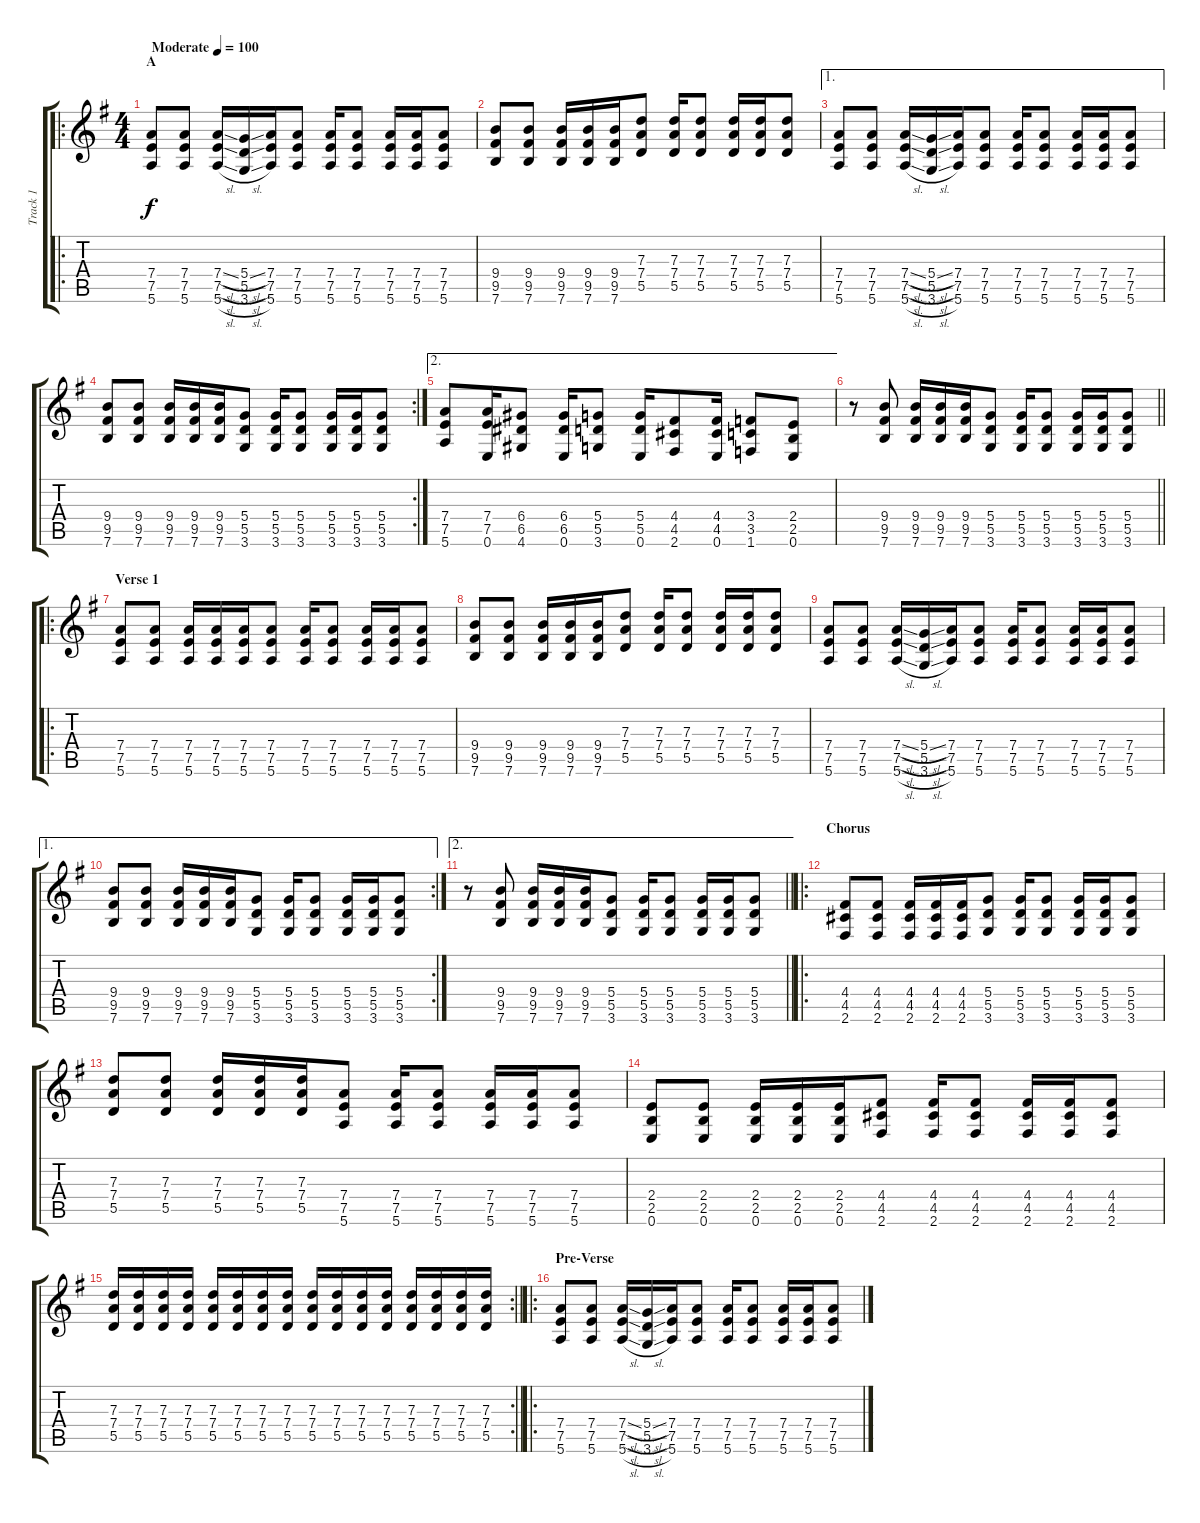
\track ("Track 1" "Track 1") {instrument distortionguitar}
\staff {score tabs}
\tuning (E4 B3 G3 D3 A2 E2) {hide}
\ro
\ts (4 4)
\section ("" "A")
\tempo (100 "Moderate")
\clef g2
\ks g
(7.4 7.5 5.6).8{dy f instrument distortionguitar} (7.4 7.5 5.6).8 (7.4{sl} 7.5{sl} 5.6{sl}).16 (5.4{sl} 5.5{sl} 3.6{sl}).16 (7.4 7.5 5.6).16 (7.4 7.5 5.6).8 (7.4 7.5 5.6).16 (7.4 7.5 5.6).8 (7.4 7.5 5.6).16 (7.4 7.5 5.6).16 (7.4 7.5 5.6).8 |
(9.4 9.5 7.6).8 (9.4 9.5 7.6).8 (9.4 9.5 7.6).16 (9.4 9.5 7.6).16 (9.4 9.5 7.6).16 (7.3 7.4 5.5).8 (7.3 7.4 5.5).16 (7.3 7.4 5.5).8 (7.3 7.4 5.5).16 (7.3 7.4 5.5).16 (7.3 7.4 5.5).8 |
\ae 1
(7.4 7.5 5.6).8 (7.4 7.5 5.6).8 (7.4{sl} 7.5{sl} 5.6{sl}).16 (5.4{sl} 5.5{sl} 3.6{sl}).16 (7.4 7.5 5.6).16 (7.4 7.5 5.6).8 (7.4 7.5 5.6).16 (7.4 7.5 5.6).8 (7.4 7.5 5.6).16 (7.4 7.5 5.6).16 (7.4 7.5 5.6).8 |
\rc 2
(9.4 9.5 7.6).8 (9.4 9.5 7.6).8 (9.4 9.5 7.6).16 (9.4 9.5 7.6).16 (9.4 9.5 7.6).16 (5.4 5.5 3.6).8 (5.4 5.5 3.6).16 (5.4 5.5 3.6).8 (5.4 5.5 3.6).16 (5.4 5.5 3.6).16 (5.4 5.5 3.6).8 |
\ae 2
(7.4 7.5 5.6).8 (7.4 7.5 0.6).16 (6.4 6.5 4.6).8 (6.4 6.5 0.6).16 (5.4 5.5 3.6).8 (5.4 5.5 0.6).16 (4.4 4.5 2.6).8 (4.4 4.5 0.6).16 (3.4 3.5 1.6).8 (2.4 2.5 0.6).8 |
\barLineRight lightlight
r.8 (9.4 9.5 7.6).8 (9.4 9.5 7.6).16 (9.4 9.5 7.6).16 (9.4 9.5 7.6).16 (5.4 5.5 3.6).8 (5.4 5.5 3.6).16 (5.4 5.5 3.6).8 (5.4 5.5 3.6).16 (5.4 5.5 3.6).16 (5.4 5.5 3.6).8 |
\ro
\section ("" "Verse 1")
(7.4 7.5 5.6).8 (7.4 7.5 5.6).8 (7.4 7.5 5.6).16 (7.4 7.5 5.6).16 (7.4 7.5 5.6).16 (7.4 7.5 5.6).8 (7.4 7.5 5.6).16 (7.4 7.5 5.6).8 (7.4 7.5 5.6).16 (7.4 7.5 5.6).16 (7.4 7.5 5.6).8 |
(9.4 9.5 7.6).8 (9.4 9.5 7.6).8 (9.4 9.5 7.6).16 (9.4 9.5 7.6).16 (9.4 9.5 7.6).16 (7.3 7.4 5.5).8 (7.3 7.4 5.5).16 (7.3 7.4 5.5).8 (7.3 7.4 5.5).16 (7.3 7.4 5.5).16 (7.3 7.4 5.5).8 |
(7.4 7.5 5.6).8 (7.4 7.5 5.6).8 (7.4{sl} 7.5{sl} 5.6{sl}).16 (5.4{sl} 5.5{sl} 3.6{sl}).16 (7.4 7.5 5.6).16 (7.4 7.5 5.6).8 (7.4 7.5 5.6).16 (7.4 7.5 5.6).8 (7.4 7.5 5.6).16 (7.4 7.5 5.6).16 (7.4 7.5 5.6).8 |
\ae 1
\rc 2
(9.4 9.5 7.6).8 (9.4 9.5 7.6).8 (9.4 9.5 7.6).16 (9.4 9.5 7.6).16 (9.4 9.5 7.6).16 (5.4 5.5 3.6).8 (5.4 5.5 3.6).16 (5.4 5.5 3.6).8 (5.4 5.5 3.6).16 (5.4 5.5 3.6).16 (5.4 5.5 3.6).8 |
\ae 2
\barLineRight lightlight
r.8 (9.4 9.5 7.6).8 (9.4 9.5 7.6).16 (9.4 9.5 7.6).16 (9.4 9.5 7.6).16 (5.4 5.5 3.6).8 (5.4 5.5 3.6).16 (5.4 5.5 3.6).8 (5.4 5.5 3.6).16 (5.4 5.5 3.6).16 (5.4 5.5 3.6).8 |
\ro
\section ("" "Chorus")
(4.4 4.5 2.6).8 (4.4 4.5 2.6).8 (4.4 4.5 2.6).16 (4.4 4.5 2.6).16 (4.4 4.5 2.6).16 (5.4 5.5 3.6).8 (5.4 5.5 3.6).16 (5.4 5.5 3.6).8 (5.4 5.5 3.6).16 (5.4 5.5 3.6).16 (5.4 5.5 3.6).8 |
(7.3 7.4 5.5).8 (7.3 7.4 5.5).8 (7.3 7.4 5.5).16 (7.3 7.4 5.5).16 (7.3 7.4 5.5).16 (7.4 7.5 5.6).8 (7.4 7.5 5.6).16 (7.4 7.5 5.6).8 (7.4 7.5 5.6).16 (7.4 7.5 5.6).16 (7.4 7.5 5.6).8 |
(2.4 2.5 0.6).8 (2.4 2.5 0.6).8 (2.4 2.5 0.6).16 (2.4 2.5 0.6).16 (2.4 2.5 0.6).16 (4.4 4.5 2.6).8 (4.4 4.5 2.6).16 (4.4 4.5 2.6).8 (4.4 4.5 2.6).16 (4.4 4.5 2.6).16 (4.4 4.5 2.6).8 |
\rc 2
\barLineRight lightlight
(7.3 7.4 5.5).16 (7.3 7.4 5.5).16 (7.3 7.4 5.5).16 (7.3 7.4 5.5).16 (7.3 7.4 5.5).16 (7.3 7.4 5.5).16 (7.3 7.4 5.5).16 (7.3 7.4 5.5).16 (7.3 7.4 5.5).16 (7.3 7.4 5.5).16 (7.3 7.4 5.5).16 (7.3 7.4 5.5).16 (7.3 7.4 5.5).16 (7.3 7.4 5.5).16 (7.3 7.4 5.5).16 (7.3 7.4 5.5).16 |
\ro
\section ("" "Pre-Verse")
(7.4 7.5 5.6).8 (7.4 7.5 5.6).8 (7.4{sl} 7.5{sl} 5.6{sl}).16 (5.4{sl} 5.5{sl} 3.6{sl}).16 (7.4 7.5 5.6).16 (7.4 7.5 5.6).8 (7.4 7.5 5.6).16 (7.4 7.5 5.6).8 (7.4 7.5 5.6).16 (7.4 7.5 5.6).16 (7.4 7.5 5.6).8
